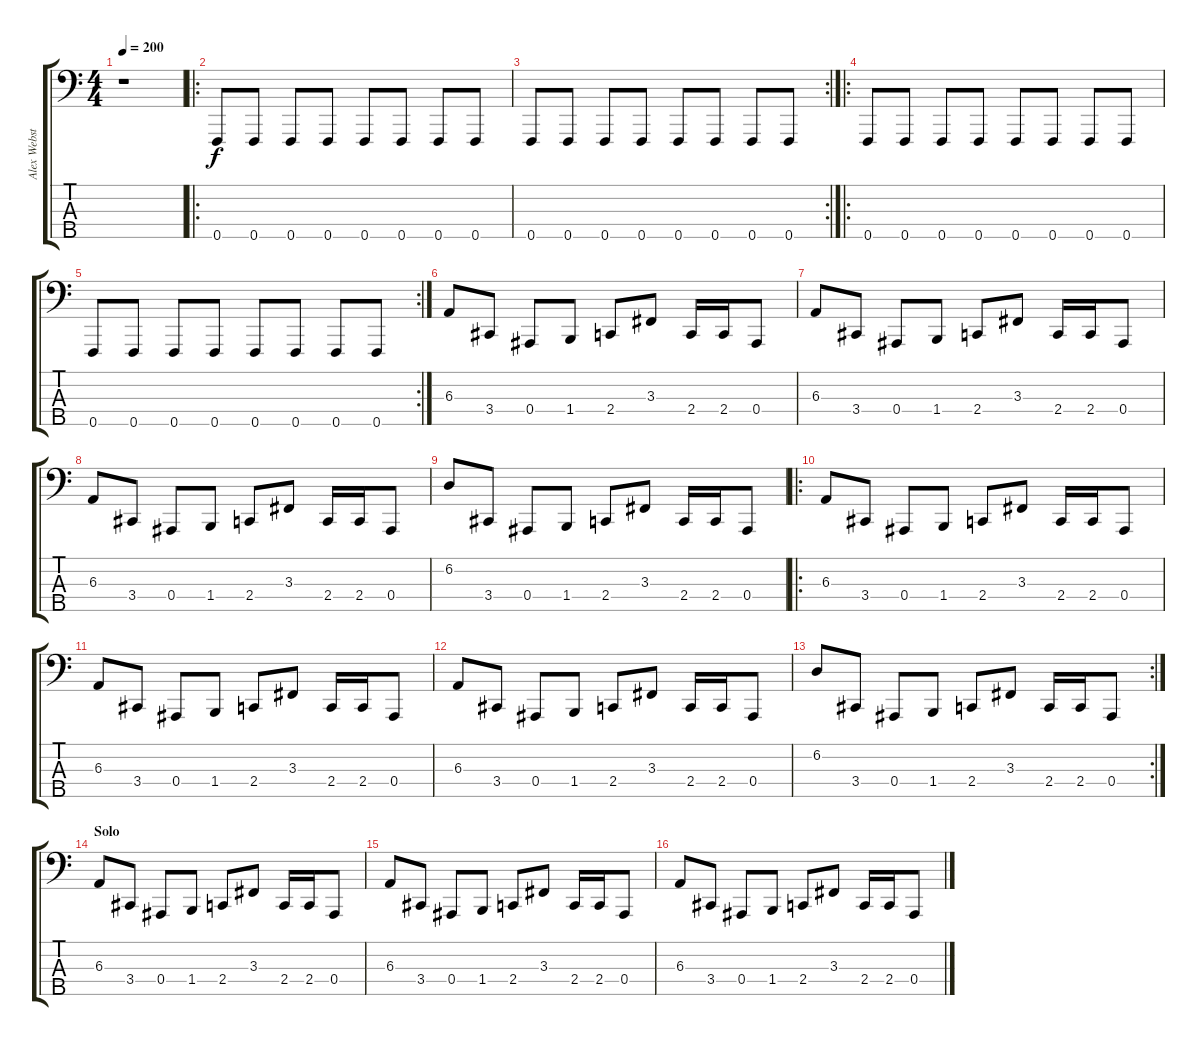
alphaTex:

\track ("Alex Webster" "Alex Webst") {instrument electricbassfinger}
\staff {score tabs}
\tuning (Db2 Ab1 Eb1 Bb0 F0) {hide}
\ts (4 4)
\tempo 200
\clef f4
\ks c
r.1{dy f} |
\ro
0.5.8 0.5.8 0.5.8 0.5.8 0.5.8 0.5.8 0.5.8 0.5.8 |
\rc 2
0.5.8 0.5.8 0.5.8 0.5.8 0.5.8 0.5.8 0.5.8 0.5.8 |
\ro
0.5.8 0.5.8 0.5.8 0.5.8 0.5.8 0.5.8 0.5.8 0.5.8 |
\rc 2
0.5.8 0.5.8 0.5.8 0.5.8 0.5.8 0.5.8 0.5.8 0.5.8 |
6.3.8 3.4.8 0.4.8 1.4.8 2.4.8 3.3.8 2.4.16 2.4.16 0.4.8 |
6.3.8 3.4.8 0.4.8 1.4.8 2.4.8 3.3.8 2.4.16 2.4.16 0.4.8 |
6.3.8 3.4.8 0.4.8 1.4.8 2.4.8 3.3.8 2.4.16 2.4.16 0.4.8 |
6.2.8 3.4.8 0.4.8 1.4.8 2.4.8 3.3.8 2.4.16 2.4.16 0.4.8 |
\ro
6.3.8 3.4.8 0.4.8 1.4.8 2.4.8 3.3.8 2.4.16 2.4.16 0.4.8 |
6.3.8 3.4.8 0.4.8 1.4.8 2.4.8 3.3.8 2.4.16 2.4.16 0.4.8 |
6.3.8 3.4.8 0.4.8 1.4.8 2.4.8 3.3.8 2.4.16 2.4.16 0.4.8 |
\rc 2
6.2.8 3.4.8 0.4.8 1.4.8 2.4.8 3.3.8 2.4.16 2.4.16 0.4.8 |
\section ("" "Solo")
6.3.8 3.4.8 0.4.8 1.4.8 2.4.8 3.3.8 2.4.16 2.4.16 0.4.8 |
6.3.8 3.4.8 0.4.8 1.4.8 2.4.8 3.3.8 2.4.16 2.4.16 0.4.8 |
6.3.8 3.4.8 0.4.8 1.4.8 2.4.8 3.3.8 2.4.16 2.4.16 0.4.8
